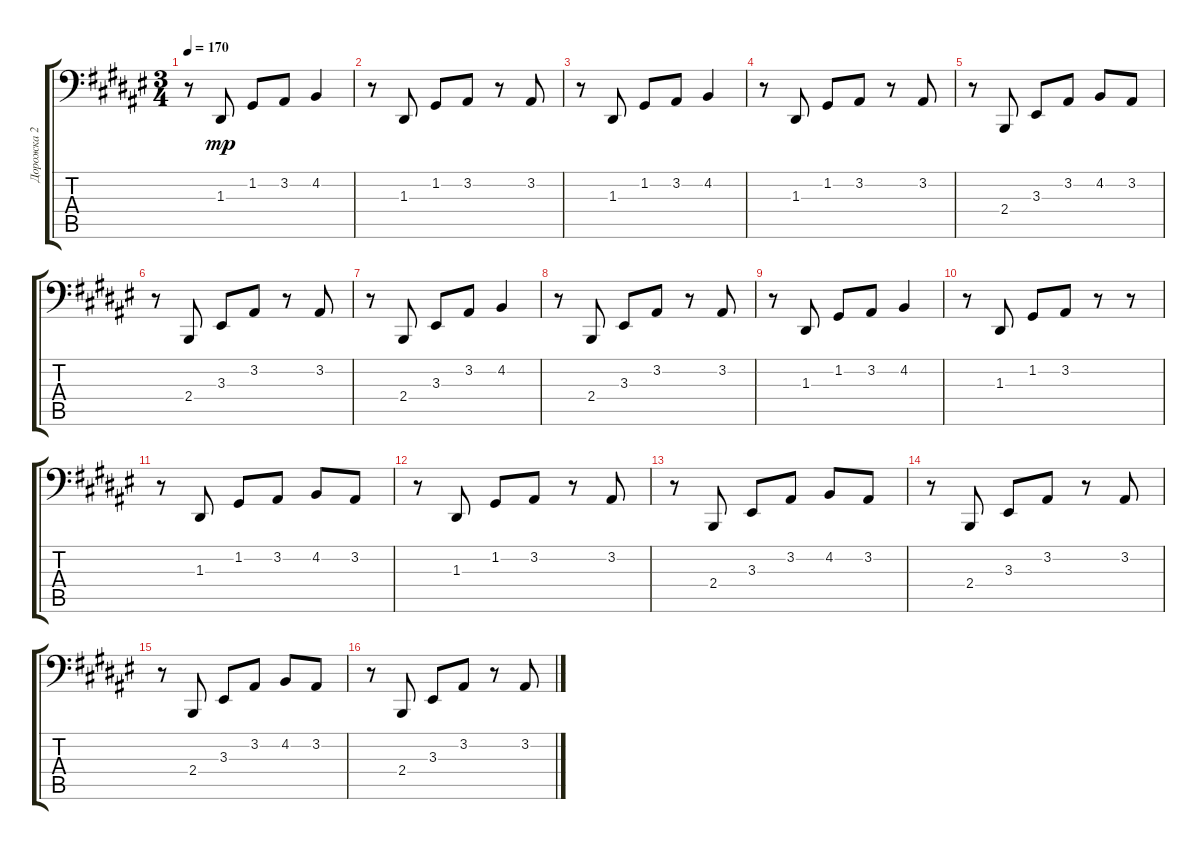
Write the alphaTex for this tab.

\track ("Дорожка 2" "Дорожка 2") {instrument electricgrandpiano}
\staff {score tabs}
\tuning (C3 G2 D2 A1 E1 B0) {hide}
\ts (3 4)
\tempo 170
\clef f4
\ks f#
r.8{dy mp} 1.3.8 1.2.8 3.2.8 4.2.4 |
r.8 1.3.8 1.2.8 3.2.8 r.8 3.2.8 |
r.8 1.3.8 1.2.8 3.2.8 4.2.4 |
r.8 1.3.8 1.2.8 3.2.8 r.8 3.2.8 |
r.8 2.4.8 3.3.8 3.2.8 4.2.8 3.2.8 |
r.8 2.4.8 3.3.8 3.2.8 r.8 3.2.8 |
r.8 2.4.8 3.3.8 3.2.8 4.2.4 |
r.8 2.4.8 3.3.8 3.2.8 r.8 3.2.8 |
r.8 1.3.8 1.2.8 3.2.8 4.2.4 |
r.8 1.3.8 1.2.8 3.2.8 r.8 r.8 |
r.8 1.3.8 1.2.8 3.2.8 4.2.8 3.2.8 |
r.8 1.3.8 1.2.8 3.2.8 r.8 3.2.8 |
r.8 2.4.8 3.3.8 3.2.8 4.2.8{beam Up} 3.2.8{beam Up} |
r.8 2.4.8 3.3.8 3.2.8 r.8 3.2.8 |
r.8 2.4.8 3.3.8 3.2.8 4.2.8 3.2.8 |
r.8 2.4.8 3.3.8 3.2.8 r.8 3.2.8
